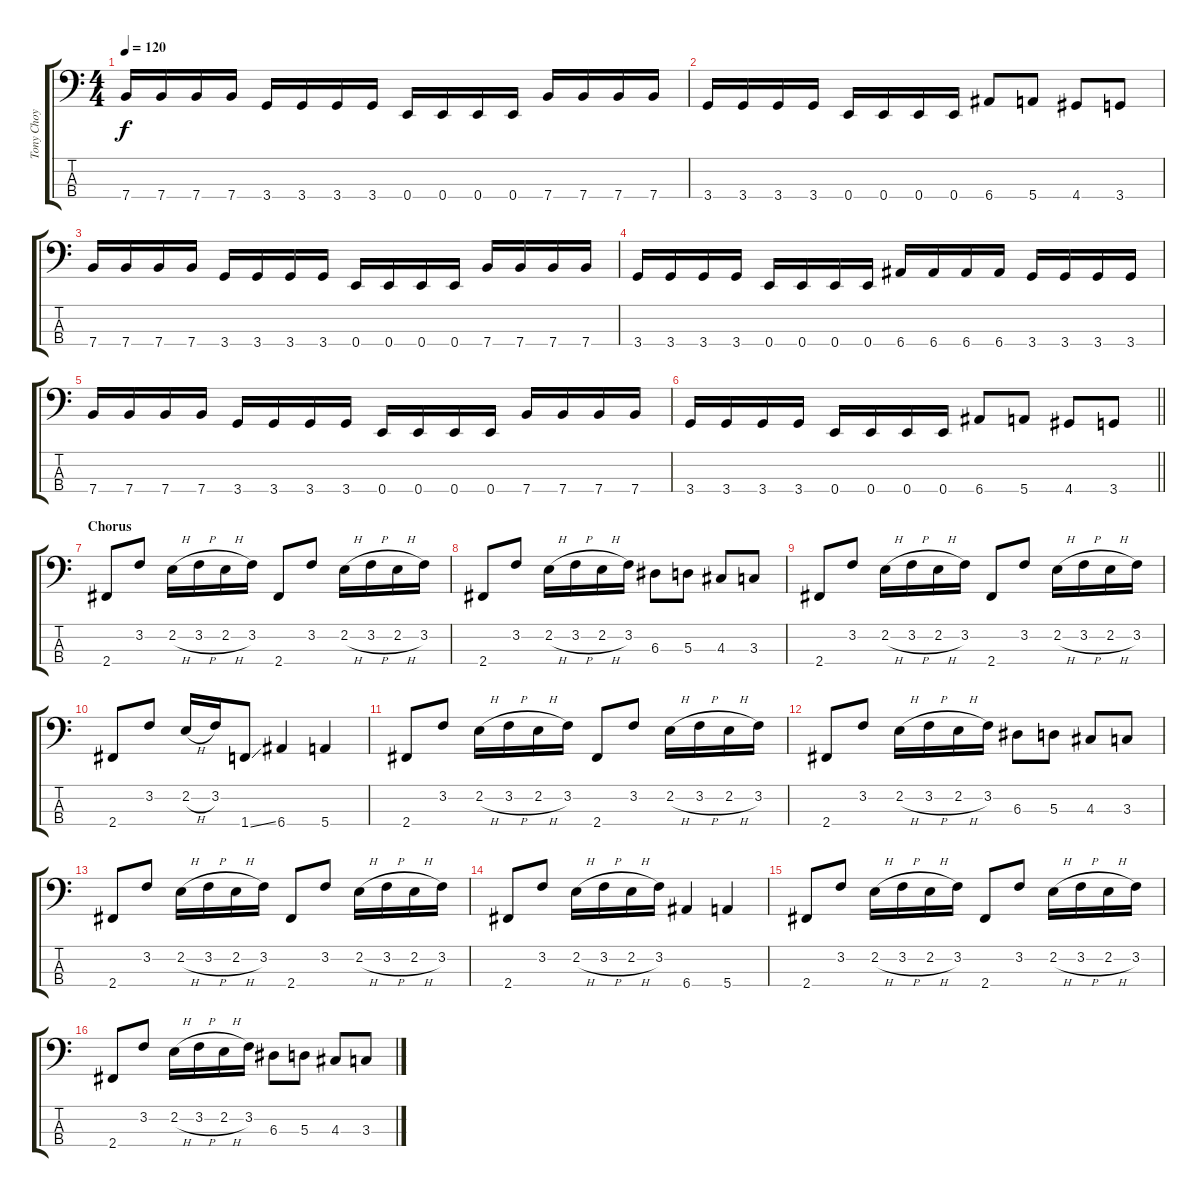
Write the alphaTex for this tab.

\track ("Tony Choy " "Tony Choy ") {instrument electricbasspick}
\staff {score tabs}
\tuning (G2 D2 A1 E1) {hide}
\ts (4 4)
\tempo 120
\clef f4
\ks c
7.4.16{dy f} 7.4.16 7.4.16 7.4.16 3.4.16 3.4.16 3.4.16 3.4.16 0.4.16 0.4.16 0.4.16 0.4.16 7.4.16 7.4.16 7.4.16 7.4.16 |
3.4.16 3.4.16 3.4.16 3.4.16 0.4.16 0.4.16 0.4.16 0.4.16 6.4.8 5.4.8 4.4.8 3.4.8 |
7.4.16 7.4.16 7.4.16 7.4.16 3.4.16 3.4.16 3.4.16 3.4.16 0.4.16 0.4.16 0.4.16 0.4.16 7.4.16 7.4.16 7.4.16 7.4.16 |
3.4.16 3.4.16 3.4.16 3.4.16 0.4.16 0.4.16 0.4.16 0.4.16 6.4.16 6.4.16 6.4.16 6.4.16 3.4.16 3.4.16 3.4.16 3.4.16 |
7.4.16 7.4.16 7.4.16 7.4.16 3.4.16 3.4.16 3.4.16 3.4.16 0.4.16 0.4.16 0.4.16 0.4.16 7.4.16 7.4.16 7.4.16 7.4.16 |
\barLineRight lightlight
3.4.16 3.4.16 3.4.16 3.4.16 0.4.16 0.4.16 0.4.16 0.4.16 6.4.8 5.4.8 4.4.8 3.4.8 |
\section ("" "Chorus")
2.4.8 3.2.8 2.2{h}.16 3.2{h}.16 2.2{h}.16 3.2.16 2.4.8 3.2.8 2.2{h}.16 3.2{h}.16 2.2{h}.16 3.2.16 |
2.4.8 3.2.8 2.2{h}.16 3.2{h}.16 2.2{h}.16 3.2.16 6.3.8 5.3.8 4.3.8 3.3.8 |
2.4.8 3.2.8 2.2{h}.16 3.2{h}.16 2.2{h}.16 3.2.16 2.4.8 3.2.8 2.2{h}.16 3.2{h}.16 2.2{h}.16 3.2.16 |
2.4.8 3.2.8 2.2{h}.16 3.2.16 1.4{ss}.8 6.4.4 5.4.4 |
2.4.8 3.2.8 2.2{h}.16 3.2{h}.16 2.2{h}.16 3.2.16 2.4.8 3.2.8 2.2{h}.16 3.2{h}.16 2.2{h}.16 3.2.16 |
2.4.8 3.2.8 2.2{h}.16 3.2{h}.16 2.2{h}.16 3.2.16 6.3.8 5.3.8 4.3.8 3.3.8 |
2.4.8 3.2.8 2.2{h}.16 3.2{h}.16 2.2{h}.16 3.2.16 2.4.8 3.2.8 2.2{h}.16 3.2{h}.16 2.2{h}.16 3.2.16 |
2.4.8 3.2.8 2.2{h}.16 3.2{h}.16 2.2{h}.16 3.2.16 6.4.4 5.4.4 |
2.4.8 3.2.8 2.2{h}.16 3.2{h}.16 2.2{h}.16 3.2.16 2.4.8 3.2.8 2.2{h}.16 3.2{h}.16 2.2{h}.16 3.2.16 |
2.4.8 3.2.8 2.2{h}.16 3.2{h}.16 2.2{h}.16 3.2.16 6.3.8 5.3.8 4.3.8 3.3.8
